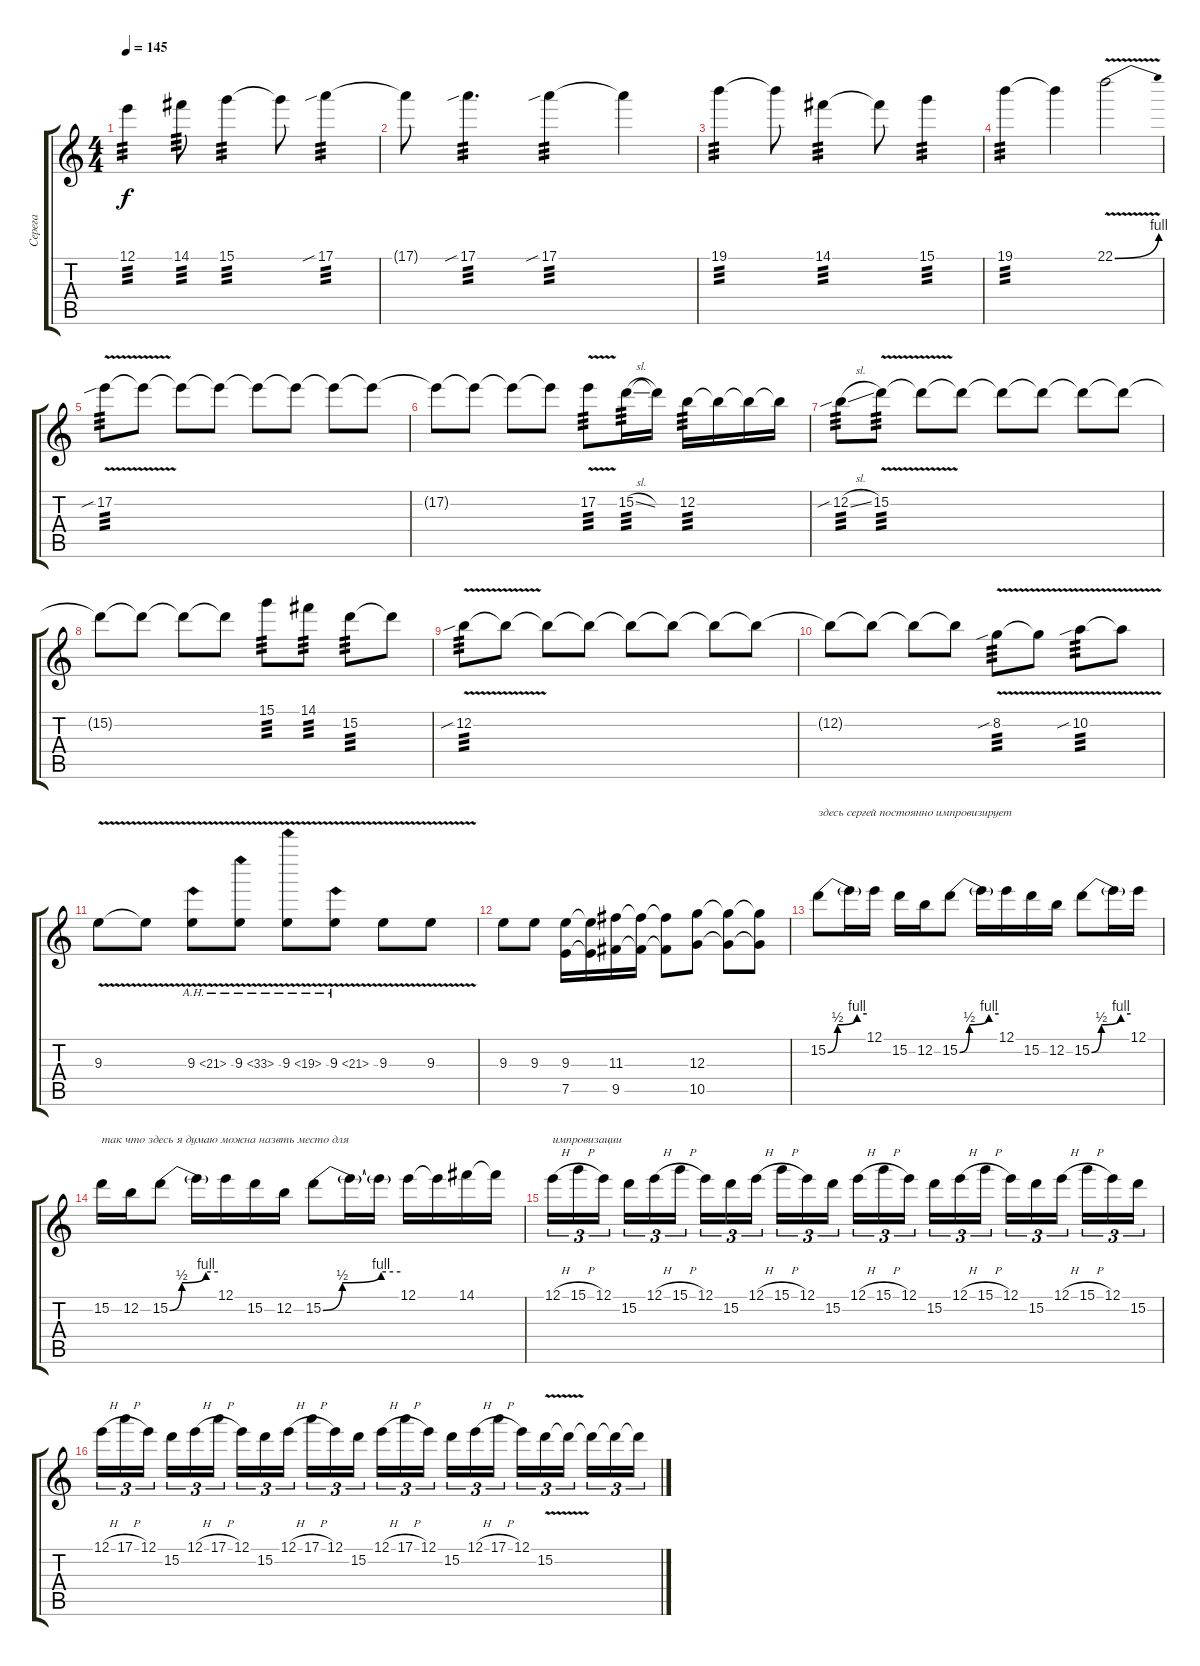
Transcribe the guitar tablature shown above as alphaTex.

\track ("Серега" "Серега") {instrument distortionguitar}
\staff {score tabs}
\tuning (E4 B3 G3 D3 A2 E2) {hide}
\ts (4 4)
\tempo 145
\clef g2
\ks c
12.1.4{tp 3 dy f} 14.1.8{tp 3} 15.1.4{tp 3} 15.1{t}.8 17.1{sib}.4{tp 3} |
17.1{t}.8 17.1{sib}.4{d tp 3} 17.1{sib}.4{tp 3} 17.1{t}.4 |
19.1.4{tp 3} 19.1{t}.8 14.1.4{tp 3} 14.1{t}.8 15.1.4{tp 3} |
19.1.4{tp 3} 19.1{t}.4 22.1{be (bend 0 0 60 4) v}.2 |
17.2{v sib}.8{tp 3} 17.2{t}.8 17.2{t}.8 17.2{t}.8 17.2{t}.8 17.2{t}.8 17.2{t}.8 17.2{t}.8 |
17.2{t}.8 17.2{t}.8 17.2{t}.8 17.2{t}.8 17.2{v}.8{tp 3} 15.2{sl}.16{tp 3} 15.2{t}.16 12.2.16{tp 3} 12.2{t}.16 12.2{t}.16 12.2{t}.16 |
12.2{sib sl}.8{tp 3} 15.2{v}.8{tp 3} 15.2{t}.8 15.2{t}.8 15.2{t}.8 15.2{t}.8 15.2{t}.8 15.2{t}.8 |
15.2{t}.8 15.2{t}.8 15.2{t}.8 15.2{t}.8 15.1.8{tp 3} 14.1.8{tp 3} 15.2.8{tp 3} 15.2{t}.8 |
12.2{v sib}.8{tp 3} 12.2{t}.8 12.2{t}.8 12.2{t}.8 12.2{t}.8 12.2{t}.8 12.2{t}.8 12.2{t}.8 |
12.2{t}.8 12.2{t}.8 12.2{t}.8 12.2{t}.8 8.2{v sib}.8{tp 3} 8.2{t}.8 10.2{v sib}.8{tp 3} 10.2{t}.8 |
9.3{v}.8 9.3{t}.8 9.3{ah 12 v}.8 9.3{ah 24 v}.8 9.3{ah 10 v}.8 9.3{ah 12 v}.8 9.3{v}.8 9.3{v}.8 |
9.3.8 9.3.8 (9.3 7.5).16 (9.3{t} 7.5{t}).16 (11.3 9.5).16 (11.3{t} 9.5{t}).16 (11.3{t} 9.5{t}).8 (12.3 10.5).8 (12.3{t} 10.5{t}).8 (12.3{t} 10.5{t}).8 |
15.2{be (custom 0 0 15 2 45 4 60 4)}.8{txt "здесь сергей постоянно импровизирует"} 15.2{t}.16 12.1.16 15.2.16 12.2.16 15.2{be (custom 0 0 15 2 45 4 60 4)}.8 15.2{t}.16 12.1.16 15.2.16 12.2.16 15.2{be (custom 0 0 15 2 45 4 60 4)}.8 15.2{t}.16 12.1.16 |
15.2.16{txt "так что здесь я думаю можна назвть место для "} 12.2.16 15.2{be (custom 0 0 15 2 45 4 60 4)}.8 15.2{t}.16 12.1.16 15.2.16 12.2.16 15.2{be (custom 0 0 15 2 45 4 60 4)}.8 15.2{t}.16 15.2{t}.16 12.1.16 12.1{t}.16 14.1.16 14.1{t}.16 |
12.1{h}.16{tu (3 2) txt "импровизации"} 15.1{h}.16{tu (3 2)} 12.1.16{tu (3 2) beam splitsecondary} 15.2.16{tu (3 2)} 12.1{h}.16{tu (3 2)} 15.1{h}.16{tu (3 2)} 12.1.16{tu (3 2)} 15.2.16{tu (3 2)} 12.1{h}.16{tu (3 2) beam splitsecondary} 15.1{h}.16{tu (3 2)} 12.1.16{tu (3 2)} 15.2.16{tu (3 2)} 12.1{h}.16{tu (3 2)} 15.1{h}.16{tu (3 2)} 12.1.16{tu (3 2) beam splitsecondary} 15.2.16{tu (3 2)} 12.1{h}.16{tu (3 2)} 15.1{h}.16{tu (3 2)} 12.1.16{tu (3 2)} 15.2.16{tu (3 2)} 12.1{h}.16{tu (3 2) beam splitsecondary} 15.1{h}.16{tu (3 2)} 12.1.16{tu (3 2)} 15.2.16{tu (3 2)} |
12.1{h}.16{tu (3 2)} 17.1{h}.16{tu (3 2)} 12.1.16{tu (3 2) beam splitsecondary} 15.2.16{tu (3 2)} 12.1{h}.16{tu (3 2)} 17.1{h}.16{tu (3 2)} 12.1.16{tu (3 2)} 15.2.16{tu (3 2)} 12.1{h}.16{tu (3 2) beam splitsecondary} 17.1{h}.16{tu (3 2)} 12.1.16{tu (3 2)} 15.2.16{tu (3 2)} 12.1{h}.16{tu (3 2)} 17.1{h}.16{tu (3 2)} 12.1.16{tu (3 2) beam splitsecondary} 15.2.16{tu (3 2)} 12.1{h}.16{tu (3 2)} 17.1{h}.16{tu (3 2)} 12.1.16{tu (3 2)} 15.2{v}.16{tu (3 2)} 15.2{t}.16{tu (3 2) beam splitsecondary} 15.2{t}.16{tu (3 2)} 15.2{t}.16{tu (3 2)} 15.2{t}.16{tu (3 2)}
